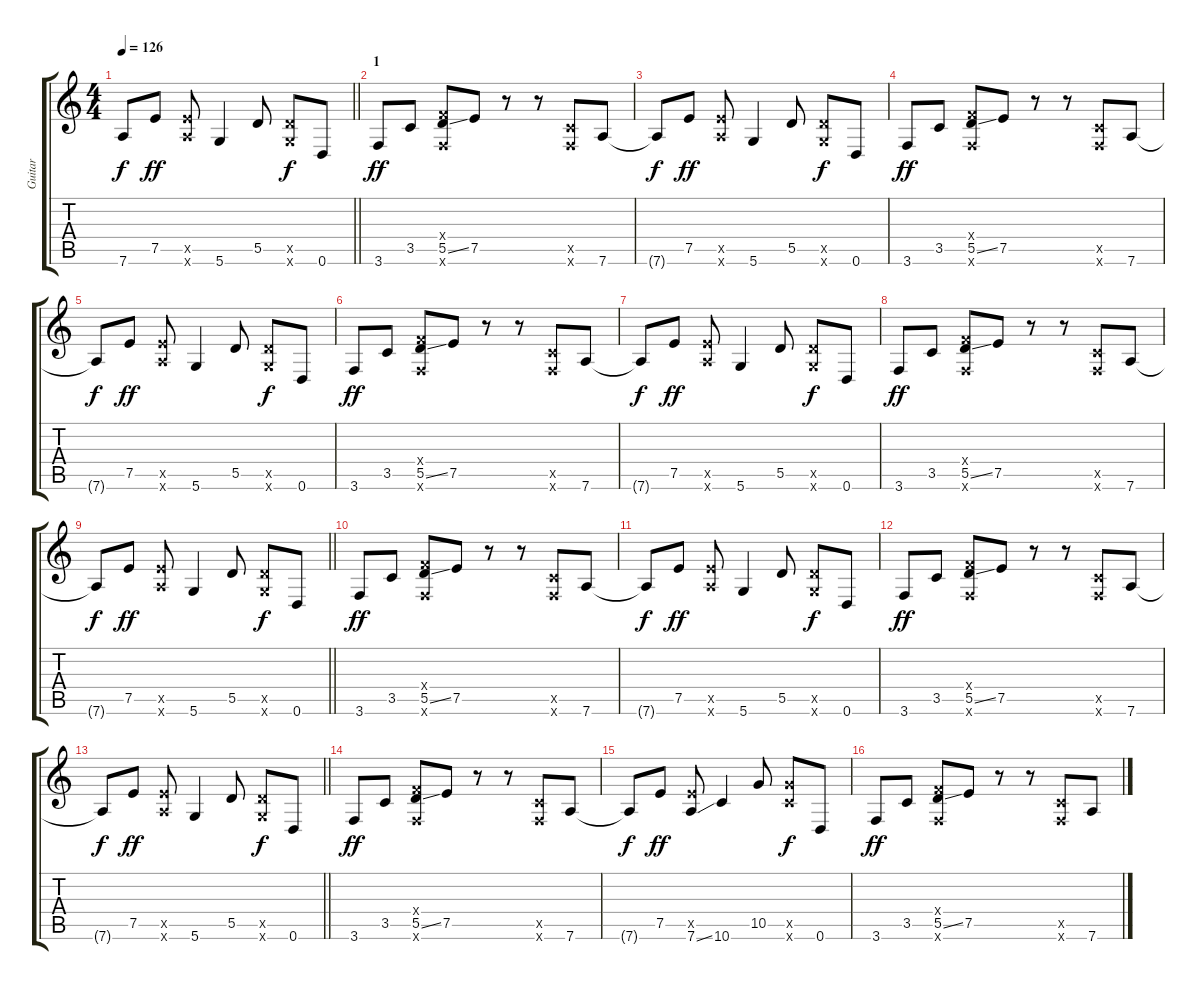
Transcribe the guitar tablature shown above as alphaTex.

\track ("Guitar" "Guitar") {instrument acousticguitarsteel}
\staff {score tabs}
\tuning (E4 B3 G3 D3 A2 D2) {hide}
\ts (4 4)
\tempo 126
\clef g2
\barLineRight lightlight
\ks c
7.6{t}.8{dy f} 7.5.8{dy ff} (7.5{x} 7.6{x}).8 5.6.4 5.5.8 (5.5{x} 5.6{x}).8{dy f} 0.6.8 |
\section ("" "1")
3.6.8{dy ff} 3.5.8 (3.4{x} 5.5{ss} 3.6{x}).8 7.5.8 r.8 r.8 (3.5{x} 3.6{x}).8 7.6.8 |
7.6{t}.8{dy f} 7.5.8{dy ff} (7.5{x} 7.6{x}).8 5.6.4 5.5.8 (5.5{x} 5.6{x}).8{dy f} 0.6.8 |
3.6.8{dy ff} 3.5.8 (3.4{x} 5.5{ss} 3.6{x}).8 7.5.8 r.8 r.8 (3.5{x} 3.6{x}).8 7.6.8 |
7.6{t}.8{dy f} 7.5.8{dy ff} (7.5{x} 7.6{x}).8 5.6.4 5.5.8 (5.5{x} 5.6{x}).8{dy f} 0.6.8 |
3.6.8{dy ff} 3.5.8 (3.4{x} 5.5{ss} 3.6{x}).8 7.5.8 r.8 r.8 (3.5{x} 3.6{x}).8 7.6.8 |
7.6{t}.8{dy f} 7.5.8{dy ff} (7.5{x} 7.6{x}).8 5.6.4 5.5.8 (5.5{x} 5.6{x}).8{dy f} 0.6.8 |
3.6.8{dy ff} 3.5.8 (3.4{x} 5.5{ss} 3.6{x}).8 7.5.8 r.8 r.8 (3.5{x} 3.6{x}).8 7.6.8 |
\barLineRight lightlight
7.6{t}.8{dy f} 7.5.8{dy ff} (7.5{x} 7.6{x}).8 5.6.4 5.5.8 (5.5{x} 5.6{x}).8{dy f} 0.6.8 |
3.6.8{dy ff} 3.5.8 (3.4{x} 5.5{ss} 3.6{x}).8 7.5.8 r.8 r.8 (3.5{x} 3.6{x}).8 7.6.8 |
7.6{t}.8{dy f} 7.5.8{dy ff} (7.5{x} 7.6{x}).8 5.6.4 5.5.8 (5.5{x} 5.6{x}).8{dy f} 0.6.8 |
3.6.8{dy ff} 3.5.8 (3.4{x} 5.5{ss} 3.6{x}).8 7.5.8 r.8 r.8 (3.5{x} 3.6{x}).8 7.6.8 |
\barLineRight lightlight
7.6{t}.8{dy f} 7.5.8{dy ff} (7.5{x} 7.6{x}).8 5.6.4 5.5.8 (5.5{x} 5.6{x}).8{dy f} 0.6.8 |
3.6.8{dy ff} 3.5.8 (3.4{x} 5.5{ss} 3.6{x}).8 7.5.8 r.8 r.8 (3.5{x} 3.6{x}).8 7.6.8 |
7.6{t}.8{dy f} 7.5.8{dy ff} (7.5{x} 7.6{ss}).8 10.6.4 10.5.8 (10.5{x} 10.6{x}).8{dy f} 0.6.8 |
3.6.8{dy ff} 3.5.8 (3.4{x} 5.5{ss} 3.6{x}).8 7.5.8 r.8 r.8 (3.5{x} 3.6{x}).8 7.6.8
